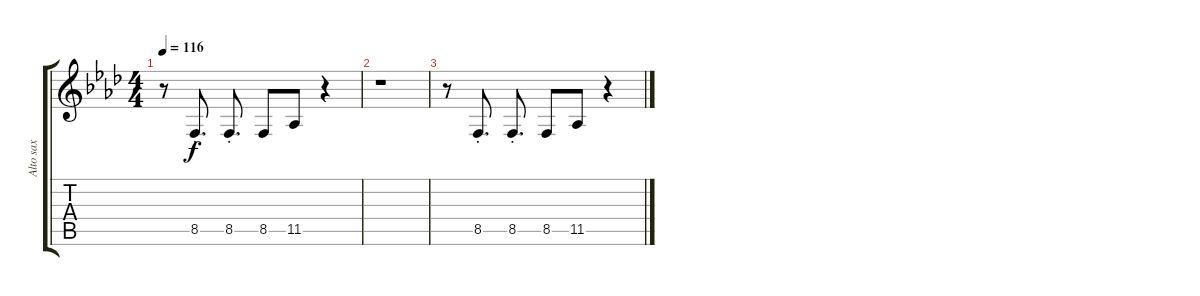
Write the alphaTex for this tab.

\track ("Alto sax" "Alto sax") {instrument altosax}
\staff {score tabs}
\tuning (E4 B3 G3 D3 A2 E2) {hide}
\ts (4 4)
\tempo 116
\clef g2
\ks fminor
r.8{dy f} 8.5{st}.8{d} 8.5{st}.8{d} 8.5.8 11.5.8 r.4 |
r.1 |
r.8 8.5{st}.8{d} 8.5{st}.8{d} 8.5.8 11.5.8 r.4
